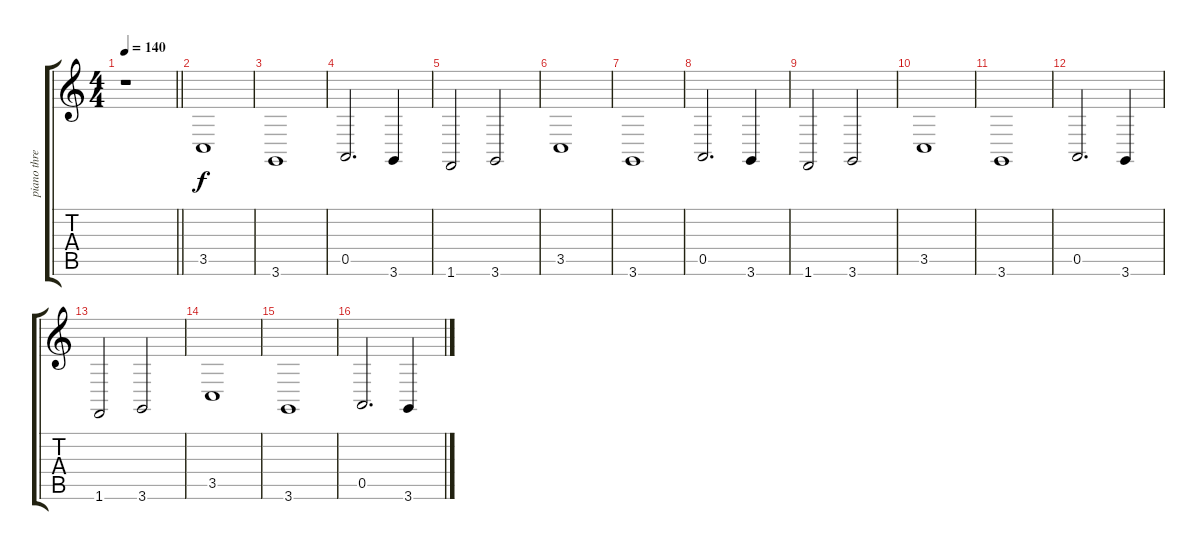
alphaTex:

\track ("piano three" "piano thre") {instrument acousticgrandpiano}
\staff {score tabs}
\tuning (E4 B3 G3 D3 A2 E2) {hide}
\ts (4 4)
\tempo 140
\clef g2
\barLineRight lightlight
\ks c
r.1{dy f instrument acousticgrandpiano} |
3.5.1 |
3.6.1 |
0.5.2{d} 3.6.4 |
1.6.2 3.6.2 |
3.5.1 |
3.6.1 |
0.5.2{d} 3.6.4 |
1.6.2 3.6.2 |
3.5.1 |
3.6.1 |
0.5.2{d} 3.6.4 |
1.6.2 3.6.2 |
3.5.1 |
3.6.1 |
0.5.2{d} 3.6.4
